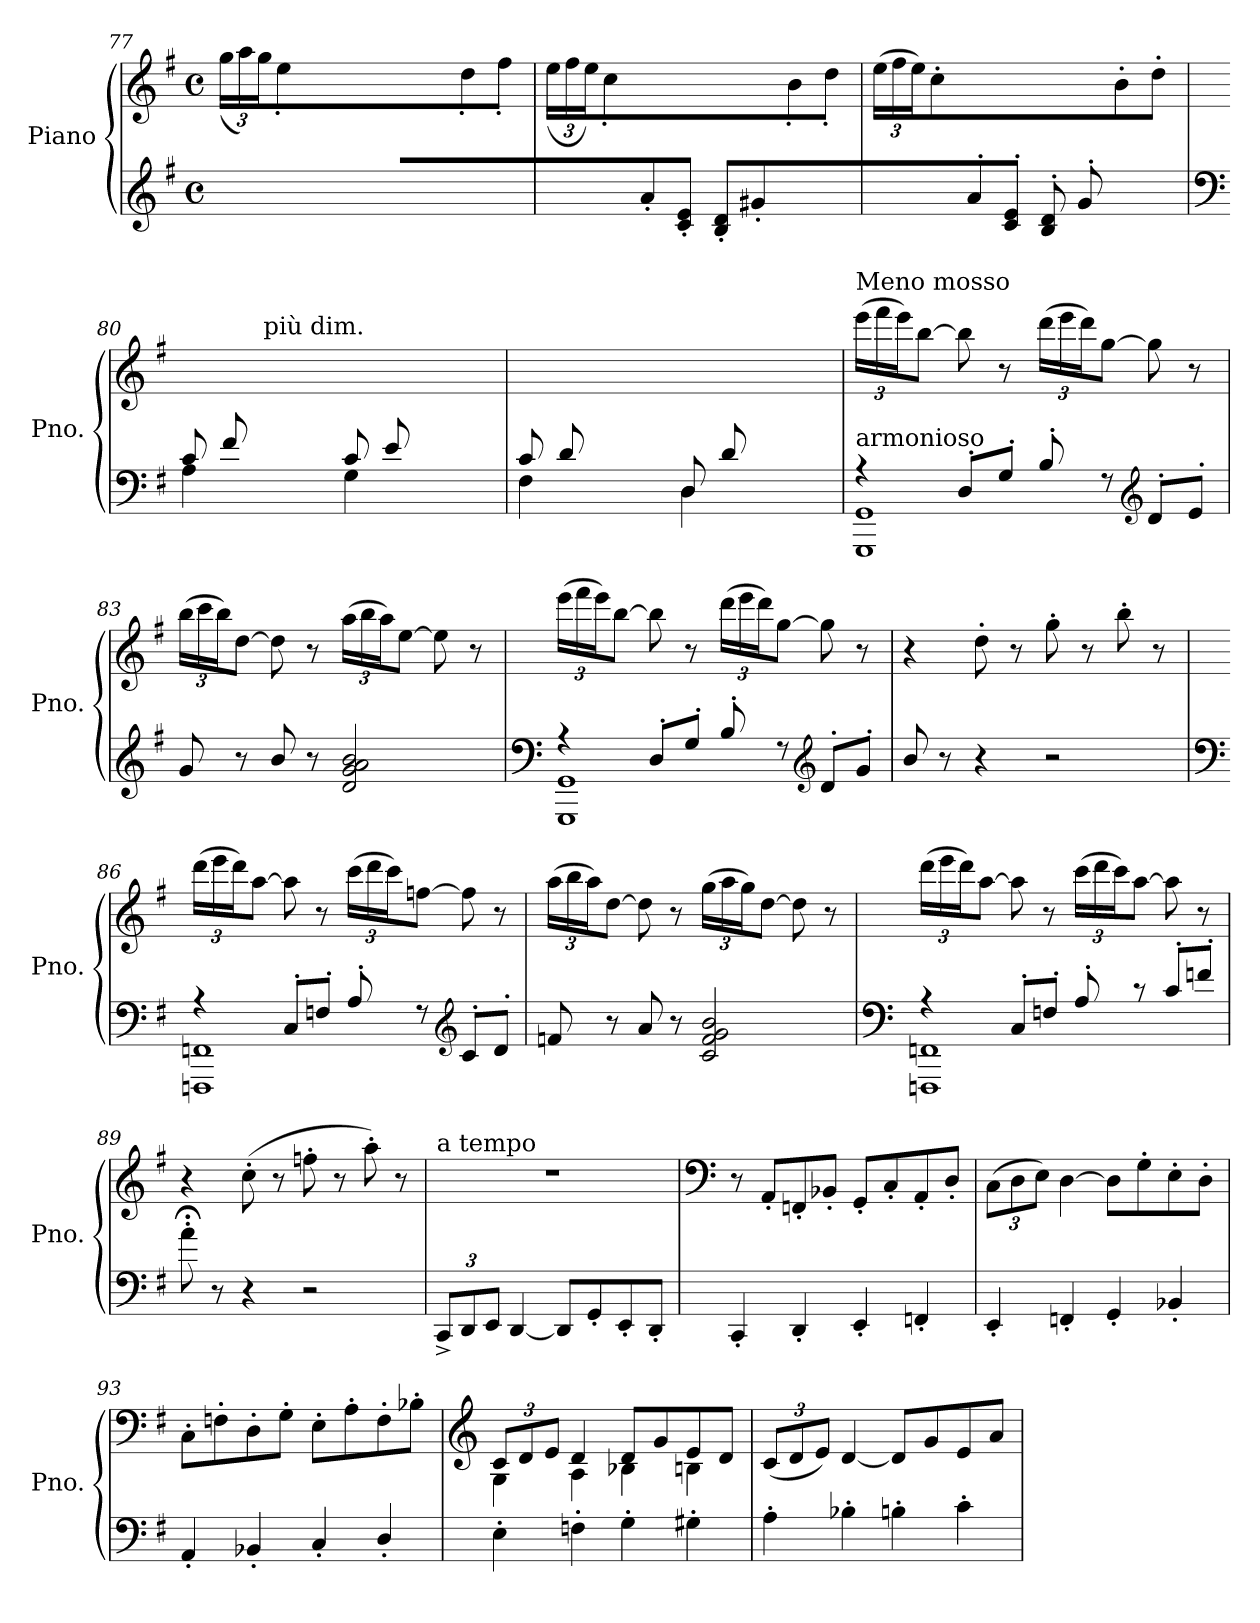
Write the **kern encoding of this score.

**kern	**kern
*part1	*part1
*staff2	*staff1
*I"Piano	*
*I'Pno.	*
!!LO:LB:g=z
*clefG2	*clefG2
*k[f#]	*k[f#]
*G:	*G:
*M4/4	*M4/4
*met(c)	*met(c)
=77	=77
*	*^
*	*	*Xbrackettup
4ryy	1ryy	(>24gg\LL
.	.	24aa\)
.	.	24gg\J
.	.	8ee'\
8cc'/	.	2ryy
8e/' 8g/'J	.	.
8dn/' 8f#/'L	.	.
8b'/	.	.
4ryy	.	8dd'\
.	.	8ff#'\J
=78	=78	=78
4ryy	1ryy	(>24ee\LL
.	.	24ff#\
.	.	24ee\J)
.	.	8cc'\
8a'/	.	2ryy
8c/' 8e/'J	.	.
8B/' 8d/'L	.	.
8g#X'/	.	.
4ryy	.	8b'\
.	.	8dd'\J
*	*v	*v
=79	=79
*^	*
4ryy	1ryy	(>24ee\LL
.	.	24ff#\
.	.	24ee\J)
.	.	8cc'\
8a'/	.	2ryy
8c/' 8e/'J	.	.
8B/' 8d/'L	.	.
8g'/	.	.
4ryy	.	8b'\
.	.	8dd'\J
=80	=80	=80
*clefF4	*	*
8c/L	4A\	4ryy
8f#/	.	.
!	!	!LO:TX:a:t=più dim.
4ryy	4ryy	8a'\
.	.	8dd'\J
8c/L	4G\	4ryy
8e/	.	.
4ryy	4ryy	8g'\
.	.	8dd'\J
!!LO:LB:g=z
=81	=81	=81
8c/L	4F#\	4ryy
8d/	.	.
4ryy	4ryy	8a'\
.	.	8dd'\J
8D/L	4D\	4ryy
8d/	.	.
4ryy	4ryy	8d'\
.	.	8dd'\J
=82	=82	=82
!	!	!LO:TX:a:t=Meno mosso
!LO:TX:a:t=armonioso	!	!
4r	1GGG 1GG	(>24eee\LL
.	.	24fff#\
.	.	24eee\J)
.	.	[8bb\J
8D'/L	.	8bb\]
8G'/J	.	8r
8B'/	.	(>24ddd\LL
.	.	24eee\
.	.	24ddd\J)
8r	.	[8gg\J
*clefG2	*	*
8d'/L	.	8gg\]
8e'/J	.	8r
*v	*v	*
=83	=83
8g/	(>24bb\LL
.	24ccc\
.	24bb\J)
8r	[8dd\J
8b/	8dd\]
8r	8r
2d/ 2g/ 2a/ 2b/	(>24aa\LL
.	24bb\
.	24aa\J)
.	[8ee\J
.	8ee\]
.	8r
!!LO:LB:g=z
=84	=84
*clefF4	*
*^	*
4r	1GGG 1GG	(>24eee\LL
.	.	24fff#\
.	.	24eee\J)
.	.	[8bb\J
8D'/L	.	8bb\]
8G'/J	.	8r
8B'/	.	(>24ddd\LL
.	.	24eee\
.	.	24ddd\J)
8r	.	[8gg\J
*clefG2	*	*
8d'/L	.	8gg\]
8g'/J	.	8r
*v	*v	*
=85	=85
8b/	4r
8r	.
4r	8dd'\
.	8r
2r	8gg'\
.	8r
.	8bb'\
.	8r
=86	=86
*clefF4	*
*^	*
4r	1FFFn 1FFn	(>24ddd\LL
.	.	24eee\
.	.	24ddd\J)
.	.	[8aa\J
8C'/L	.	8aa\]
8Fn'/J	.	8r
8A'/	.	(>24ccc\LL
.	.	24ddd\
.	.	24ccc\J)
8r	.	[8ffn\J
*clefG2	*	*
8c'/L	.	8ff\]
8d'/J	.	8r
*v	*v	*
!!LO:LB:g=z
=87	=87
8fn/	(>24aa\LL
.	24bb\
.	24aa\J)
8r	[8dd\J
8a/	8dd\]
8r	8r
2c/ 2f/ 2g/ 2b/	(>24gg\LL
.	24aa\
.	24gg\J)
.	[8dd\J
.	8dd\]
.	8r
=88	=88
*clefF4	*
*^	*
4r	1FFFn 1FFn	(>24ddd\LL
.	.	24eee\
.	.	24ddd\J)
.	.	[8aa\J
8C'/L	.	8aa\]
8Fn'/J	.	8r
8A'/	.	(>24ccc\LL
.	.	24ddd\
.	.	24ccc\J)
8r	.	[8aa\J
8c'/L	.	8aa\]
8fn'/J	.	8r
*v	*v	*
=89	=89
8a;<'\	4r
8r	.
4r	(>8cc'\
.	8r
2r	8ffn'\
.	8r
.	8aa'\)
.	8r
=90	=90
*Xbrackettup	*
!	!LO:TX:a:t=a tempo
12CC^/L	1r
12DD/	.
12EE/J	.
[4DD/	.
8DD/L]	.
8GG'/	.
8EE'/	.
8DD'/J	.
!!LO:PB:g=z
=91	=91
*	*clefF4
4CC'/	8r
.	8AA'/L
4DD'/	8FFn'/
.	8BB-X'/J
4EE'/	8GG'/L
.	8C'/
4FFn'/	8AA'/
.	8D'/J
=92	=92
4EE'/	(>12C\L
.	12D\
.	12E\J)
4FFn'/	[4D\
4GG'/	8D\L]
.	8G'\
4BB-X'/	8E'\
.	8D'\J
=93	=93
4AA'/	8C'\L
.	8Fn'\
4BB-X'/	8D'\
.	8G'\J
4C'/	8E'\L
.	8A'\
4D'/	8F'\
.	8B-X'\J
=94	=94
*	*clefG2
*	*^
4E'\	12c/L	4G\
.	12d/	.
.	12e/J	.
4Fn'\	4d/	4A\
4G'\	8d/L	4B-X\
.	8g/	.
4G#X'\	8e/	4Bn\
.	8d/J	.
*	*v	*v
!!LO:LB:g=z
=95	=95
4A'\	(<12c/L
.	12d/
.	12e/J)
4B-X'\	[4d/
4Bn'\	8d/L]
.	8g/
4c'\	8e/
.	8a/J
=	=
*-	*-
